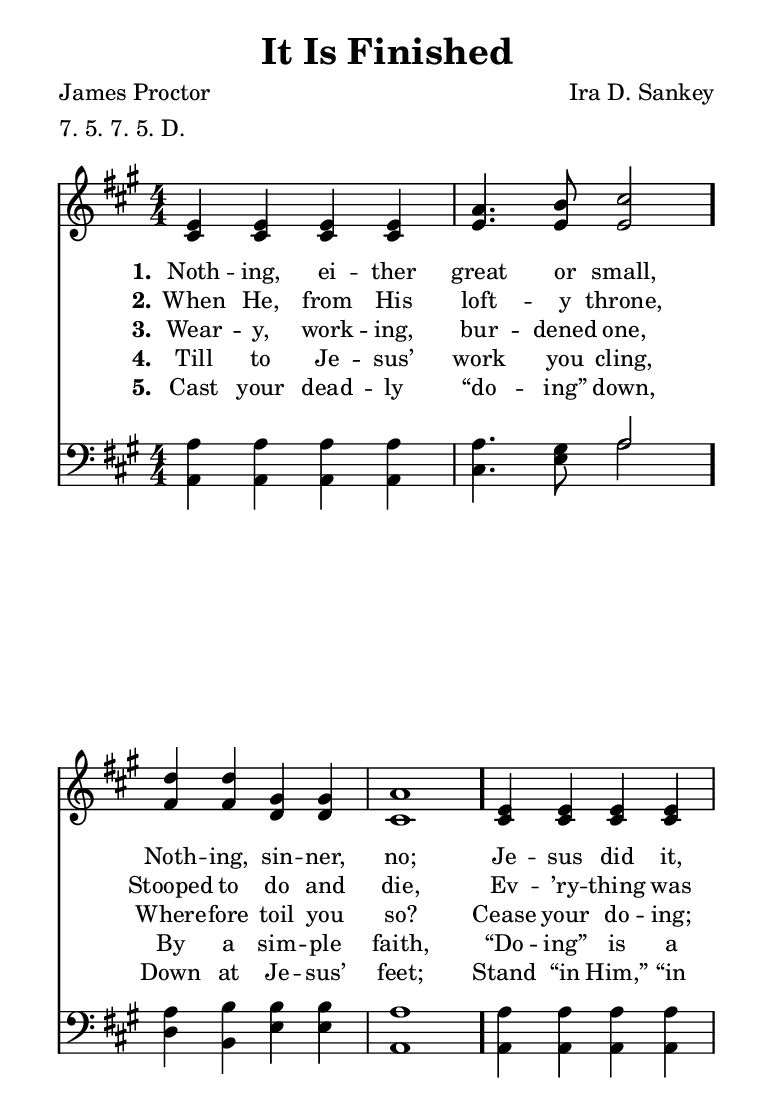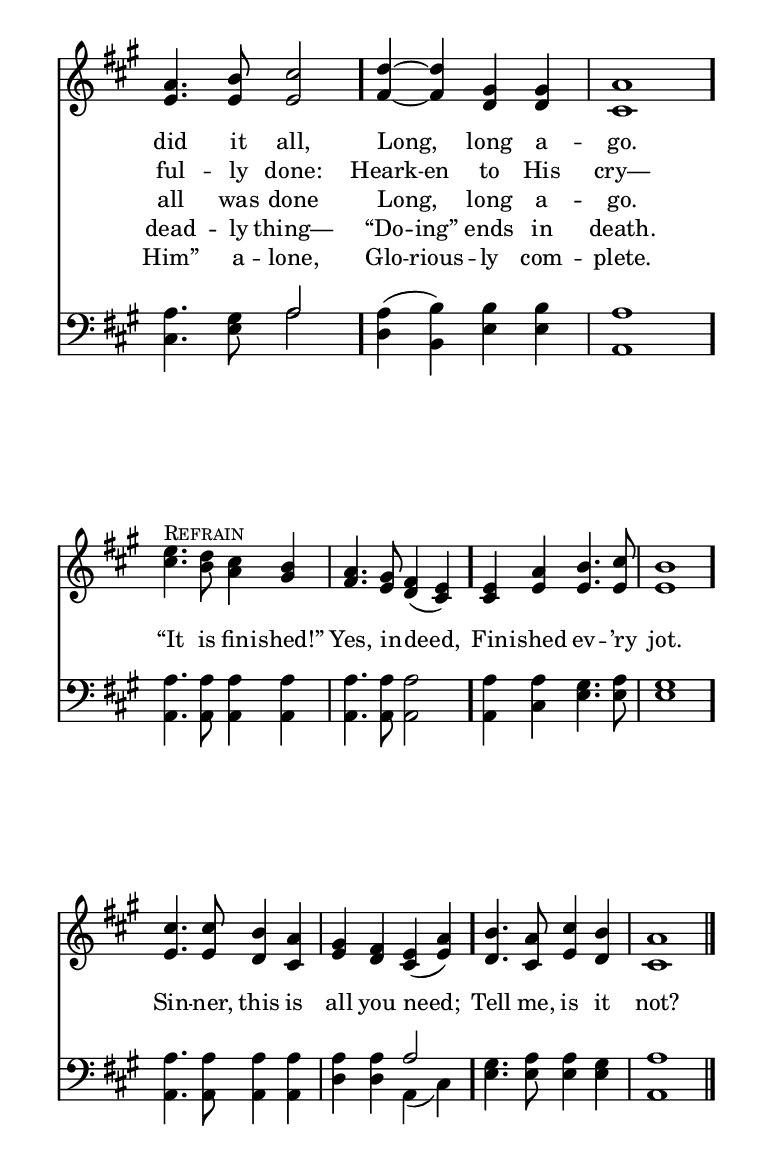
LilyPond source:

\include "common/global.ily"
\paper {
  \include "common/paper.ily"
}

\header{
  %gospel
  hymnnumber = "19"
  title = "It Is Finished"
  tunename = ""
  meter = "7. 5. 7. 5. D."
  poet = "James Proctor" % https://hymnary.org/text/nothing_either_great_or_small_nothing_si
  composer = "Ira D. Sankey" % see https://hymnary.org/tune/nothing_either_great_or_sm_sankey_55551
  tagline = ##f
}

% for fermata in MIDI
ta = { \tempo 4=90 }
tb = { \tempo 4=45 }

patternAA = { c4 c4 c4 c4   | c4. c8 c2      } %

patternBA = { c4 c4 c4 c4   | c1             } %
patternBB = { c4( c4) c4 c4 | c1             } %
patternBC = { c4 ~ c4 c4 c4 | c1             } %

patternCA = { c4. c8 c4 c4  | c4. c8 c4( c4) } %
patternCB = { c4. c8 c4 c4  | c4. c8 c2      } %
patternCC = { c4. c8 c4 c4  | c4 c4 c2      } %
patternCD = { c4. c8 c4 c4  | c4 c4 c4( c4) } %

patternDA = { c4 c4 c4. c8  | c1             } %
patternDB = { c4. c8 c4 c4  | c1             } %

global = {
  \include "common/overrides.ily"
  \override Staff.TimeSignature.style = #'numbered
  \time 4/4
  \override Score.MetronomeMark.transparent = ##t % hide all fermata changes too
  \ta
  \key a \major
  \autoBeamOff
}

notesSoprano = {
\global
\relative c' {

  \changePitch \patternAA { e e e e      | a b cis     }
  \changePitch \patternBA { d d gis, gis | a           }
  \changePitch \patternAA { e e e e      | a b cis     }
  \changePitch \patternBC { d d gis, gis | a           }

  << s^\markup { \small \caps "Refrain"  }
  \changePitch \patternCA { e' d cis b   | a gis fis e } >>
  \changePitch \patternDA { e a b cis    | b           }
  \changePitch \patternCD { cis cis b a  | gis fis e a }
  \changePitch \patternDB { b a cis b    | a           }

  \bar "|."

}
}

notesAlto = {
\global
\relative e' {

  \changePitch \patternAA { cis cis cis cis | e e e       }
  \changePitch \patternBA { fis fis d d     | cis         }
  \changePitch \patternAA { cis cis cis cis | e e e       }
  \changePitch \patternBC { fis fis d d     | cis         }

  \changePitch \patternCA { cis' b a gis    | fis e d cis }
  \changePitch \patternDA { cis e e e       | e           }
  \changePitch \patternCD { e e d cis       | e d cis e   }
  \changePitch \patternDB { d cis e d       | cis         }

}
}

notesTenor = {
\global
\relative a {

  \changePitch \patternAA { a a a a     | a gis a }
  \changePitch \patternBA { a b b b     | a       }
  \changePitch \patternAA { a a a a     | a gis a }
  \changePitch \patternBB { a b b b     | a       }

  \changePitch \patternCB { a a a a     | a a a   }
  \changePitch \patternDA { a a gis a   | gis     }
  \changePitch \patternCC { a a a a     | a a a   }
  \changePitch \patternDB { gis a a gis | a       }

}
}

notesBass = {
\global
\relative f, {

  \changePitch \patternAA { a a a a   | cis e a   }
  \changePitch \patternBA { d, b e e  | a,        }
  \changePitch \patternAA { a a a a   | cis e a   }
  \changePitch \patternBB { d, b e e  | a,        }

  \changePitch \patternCB { a a a a   | a a a     }
  \changePitch \patternDA { a cis e e | e         }
  \changePitch \patternCD { a, a a a  | d d a cis }
  \changePitch \patternDB { e e e e   | a,        }

}
}

Refrain = \lyricmode {

“It is fin -- ished!” Yes, in -- deed, \bar "."
Fin -- ished ev -- ’ry jot. \bar "."
Sin -- ner, this is all you need; \bar "."
Tell me, is it not? \bar "."

}

wordsA = \lyricmode {
\set stanza = "1."

Noth -- ing, ei -- ther great or small, \bar "."
Noth -- ing, sin -- ner, no; \bar "." \eogbreak
Je -- sus did it, did it all, \bar "."
Long, long a -- go. \bar "." \eogbreak

}

wordsB = \lyricmode {
\set stanza = "2."

When He, from His loft -- y throne,
Stooped to do and die,
Ev -- ’ry -- thing was ful -- ly done:
{ \mon } Heark -- en { \moff } to His cry—

\Refrain

}

wordsC = \lyricmode {
\set stanza = "3."

Wear -- y, work -- ing, bur -- dened one,
Where -- fore toil you so?
Cease your do -- ing; all was done
Long, long a -- go.

}

wordsD = \lyricmode {
\set stanza = "4."

Till to Je -- sus’ work you cling,
By a sim -- ple faith,
“Do -- ing” is a dead -- ly thing—
{ \mon } “Do -- ing” { \moff } ends in death.

}

wordsE = \lyricmode {
\set stanza = "5."

Cast your dead -- ly “do -- ing” down,
Down at Je -- sus’ feet;
Stand “in Him,” “in Him” a -- lone,
{ \mon } Glo -- rious -- ly { \moff } com -- plete.

}

\score {
  \context ChoirStaff <<
    \context Staff = upper <<
      \set Staff.autoBeaming = ##f
      \set ChoirStaff.systemStartDelimiter = #'SystemStartBar
      \set ChoirStaff.printPartCombineTexts = ##f
      \partcombine #'(2 . 11) \notesSoprano \notesAlto
      \context NullVoice = sopranos { \voiceOne << \notesSoprano >> }
    >>

    \context Lyrics = one   \lyricsto sopranos \wordsA
    \context Lyrics = two   \lyricsto sopranos \wordsB
    \context Lyrics = three \lyricsto sopranos \wordsC
    \context Lyrics = four  \lyricsto sopranos \wordsD
    \context Lyrics = five  \lyricsto sopranos \wordsE

    \new Staff = men <<
      \set Staff.autoBeaming = ##f
      \clef bass
      \set ChoirStaff.printPartCombineTexts = ##f
      \partcombine #'(2 . 11) \notesTenor \notesBass
    >>

  >>
  \layout {
    \include "common/layout.ily"
  }
  #(cond ((ly:get-option 'eog-midi-permitted) #{ \midi{
    \include "common/midi.ily"
  } #}))
}

\version "2.19.49"  % necessary for upgrading to future LilyPond versions.

% vi:set et ts=2 sw=2 ai nocindent syntax=lilypond:
